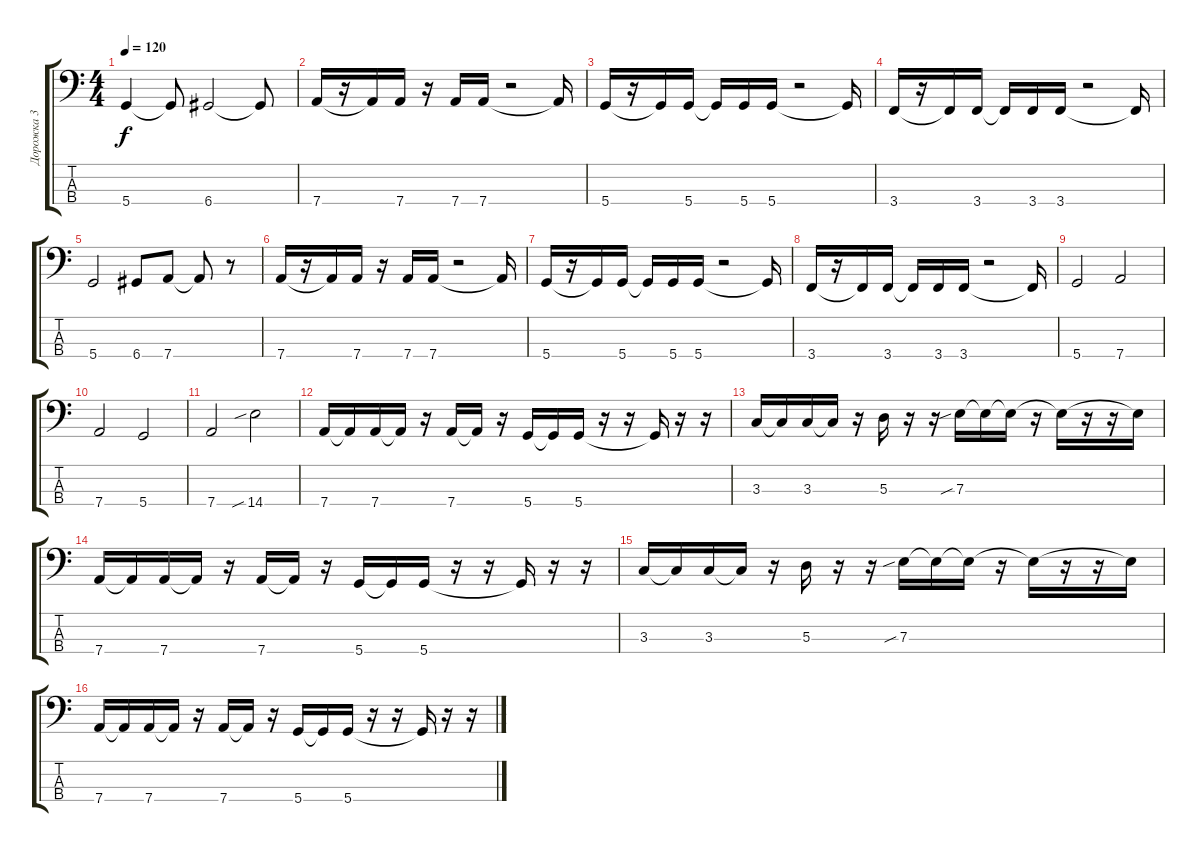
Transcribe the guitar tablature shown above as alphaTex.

\track ("Дорожка 3" "Дорожка 3") {instrument electricbassfinger}
\staff {score tabs}
\tuning (G2 D2 A1 D1) {hide}
\ts (4 4)
\tempo 120
\clef f4
\ks c
5.4.4{dy f} 5.4{t}.8 6.4.2 6.4{t}.8 |
7.4.16 r.16 7.4{t}.16 7.4.16 r.16 7.4.16 7.4.16 r.2 7.4{t}.16 |
5.4.16 r.16 5.4{t}.16 5.4.16 5.4{t}.16 5.4.16 5.4.16 r.2 5.4{t}.16 |
3.4.16 r.16 3.4{t}.16 3.4.16 3.4{t}.16 3.4.16 3.4.16 r.2 3.4{t}.16 |
5.4.2 6.4.8 7.4.8 7.4{t}.8 r.8 |
7.4.16 r.16 7.4{t}.16 7.4.16 r.16 7.4.16 7.4.16 r.2 7.4{t}.16 |
5.4.16 r.16 5.4{t}.16 5.4.16 5.4{t}.16 5.4.16 5.4.16 r.2 5.4{t}.16 |
3.4.16 r.16 3.4{t}.16 3.4.16 3.4{t}.16 3.4.16 3.4.16 r.2 3.4{t}.16 |
5.4.2 7.4.2 |
7.4.2 5.4.2 |
7.4.2 14.4{sib}.2 |
7.4.16 7.4{t}.16 7.4.16 7.4{t}.16 r.16 7.4.16 7.4{t}.16 r.16 5.4.16 5.4{t}.16 5.4.16 r.16 r.16 5.4{t}.16 r.16 r.16 |
3.3.16 3.3{t}.16 3.3.16 3.3{t}.16 r.16 5.3.16 r.16 r.16 7.3{sib}.16 7.3{t}.16 7.3{t}.16 r.16 7.3{t}.16 r.16 r.16 7.3{t}.16 |
7.4.16 7.4{t}.16 7.4.16 7.4{t}.16 r.16 7.4.16 7.4{t}.16 r.16 5.4.16 5.4{t}.16 5.4.16 r.16 r.16 5.4{t}.16 r.16 r.16 |
3.3.16 3.3{t}.16 3.3.16 3.3{t}.16 r.16 5.3.16 r.16 r.16 7.3{sib}.16 7.3{t}.16 7.3{t}.16 r.16 7.3{t}.16 r.16 r.16 7.3{t}.16 |
7.4.16 7.4{t}.16 7.4.16 7.4{t}.16 r.16 7.4.16 7.4{t}.16 r.16 5.4.16 5.4{t}.16 5.4.16 r.16 r.16 5.4{t}.16 r.16 r.16
